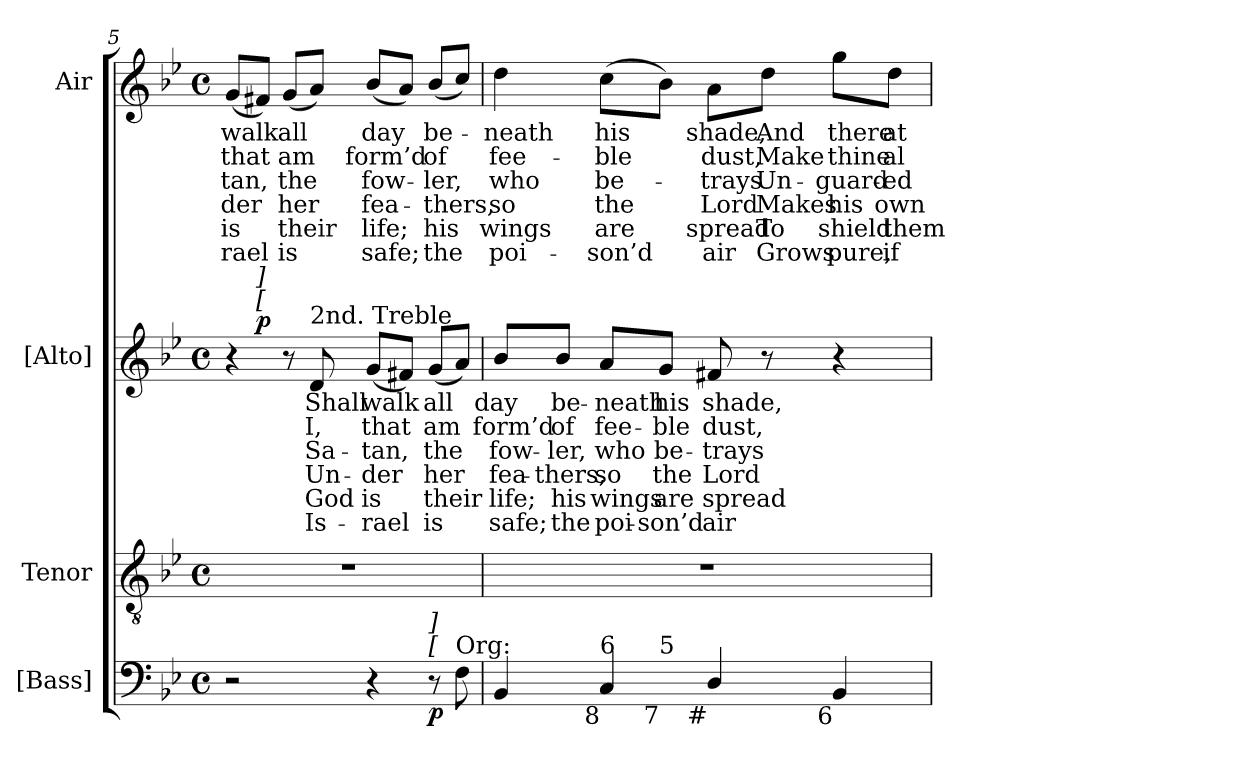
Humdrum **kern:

**kern	**dynam	**kern	**kern	**text	**text	**text	**text	**text	**text	**dynam	**kern	**text	**text	**text	**text	**text	**text
*part4	*part4	*part3	*part2	*part2	*part2	*part2	*part2	*part2	*part2	*part2	*part1	*part1	*part1	*part1	*part1	*part1	*part1
*staff4	*staff4	*staff3	*staff2	*staff2	*staff2	*staff2	*staff2	*staff2	*staff2	*staff2	*staff1	*staff1	*staff1	*staff1	*staff1	*staff1	*staff1
*I"[Bass]	*	*I"Tenor	*I"[Alto]	*	*	*	*	*	*	*	*I"Air	*	*	*	*	*	*
*I'B.	*	*I'T.	*I'A.	*	*	*	*	*	*	*	*	*	*	*	*	*	*
!!LO:LB:g=z
*clefF4	*	*clefGv2	*clefG2	*	*	*	*	*	*	*	*clefG2	*	*	*	*	*	*
*	*	*ITrd7c12	*	*	*	*	*	*	*	*	*	*	*	*	*	*	*
*k[b-e-]	*	*k[b-e-]	*k[b-e-]	*	*	*	*	*	*	*	*k[b-e-]	*	*	*	*	*	*
*B-:	*	*B-:	*B-:	*	*	*	*	*	*	*	*B-:	*	*	*	*	*	*
*M4/4	*	*M4/4	*M4/4	*	*	*	*	*	*	*	*M4/4	*	*	*	*	*	*
*met(c)	*	*met(c)	*met(c)	*	*	*	*	*	*	*	*met(c)	*	*	*	*	*	*
=5	=5	=5	=5	=5	=5	=5	=5	=5	=5	=5	=5	=5	=5	=5	=5	=5	=5
!	!	!	!	!	!	!	!	!	!	!	!	!LO:LY:b:color=#000000	!LO:LY:b:color=#000000	!LO:LY:b:color=#000000	!LO:LY:b:color=#000000	!LO:LY:b:color=#000000	!LO:LY:b:color=#000000
*	*	*	*^	*	*	*	*	*	*	*	*	*	*	*	*	*	*
2r	.	1r	4r	8ryy	.	.	.	.	.	.	.	(8gi/L	walk	that	-tan,	der	is	rael
!	!	!	!	!LO:TX:a:i:t=[	!	!	!	!	!	!	!	!	!	!	!	!	!	!
!	!	!	!	!LO:TX:a:i:t=]	!	!	!	!	!	!	!	!	!	!	!	!	!	!
.	.	.	.	2..ryy	.	.	.	.	.	.	p	8f#Xi/J)	.	.	.	.	.	.
!	!	!	!	!	!	!	!	!	!	!	!	!	!LO:LY:b:color=#000000	!LO:LY:b:color=#000000	!LO:LY:b:color=#000000	!LO:LY:b:color=#000000	!LO:LY:b:color=#000000	!LO:LY:b:color=#000000
.	.	.	8r	.	.	.	.	.	.	.	.	(8gi/L	all	am	the	her	their	is
!	!	!	!LO:TX:a:t=2nd. Treble	!	!	!	!	!	!	!	!	!	!	!	!	!	!	!
!	!	!	!	!	!LO:LY:b:color=#000000	!LO:LY:b:color=#000000	!LO:LY:b:color=#000000	!LO:LY:b:color=#000000	!LO:LY:b:color=#000000	!LO:LY:b:color=#000000	!	!	!	!	!	!	!	!
.	.	.	8di/	.	Shall	I,	Sa-	-Un-	-God	Is-	.	8ai/J)	.	.	.	.	.	.
!	!	!	!	!	!LO:LY:b:color=#000000	!LO:LY:b:color=#000000	!LO:LY:b:color=#000000	!LO:LY:b:color=#000000	!LO:LY:b:color=#000000	!LO:LY:b:color=#000000	!	!	!	!	!	!	!	!
!	!	!	!	!	!	!	!	!	!	!	!	!	!LO:LY:b:color=#000000	!LO:LY:b:color=#000000	!LO:LY:b:color=#000000	!LO:LY:b:color=#000000	!LO:LY:b:color=#000000	!LO:LY:b:color=#000000
4r	.	.	(8gi/L	.	walk	that	-tan,	der	is	rael	.	(8b-i/L	day	form’d	fow-	-fea-	-life;	safe;
.	.	.	8f#Xi/J)	.	.	.	.	.	.	.	.	8ai/J)	.	.	.	.	.	.
!	!	!	!	!	!LO:LY:b:color=#000000	!LO:LY:b:color=#000000	!LO:LY:b:color=#000000	!LO:LY:b:color=#000000	!LO:LY:b:color=#000000	!LO:LY:b:color=#000000	!	!	!	!	!	!	!	!
!LO:TX:a:i:t=[	!	!	!	!	!	!	!	!	!	!	!	!	!	!	!	!	!	!
!LO:TX:a:i:t=]	!	!	!	!	!	!	!	!	!	!	!	!	!	!	!	!	!	!
!	!	!	!	!	!	!	!	!	!	!	!	!	!LO:LY:b:color=#000000	!LO:LY:b:color=#000000	!LO:LY:b:color=#000000	!LO:LY:b:color=#000000	!LO:LY:b:color=#000000	!LO:LY:b:color=#000000
8r	p	.	(8gi/L	.	all	am	the	her	their	is	.	(8b-i/L	be-	of	ler,	thers,	his	the
!LO:TX:a:t=Org&colon;	!	!	!	!	!	!	!	!	!	!	!	!	!	!	!	!	!	!
8Fi\	.	.	8ai/J)	.	.	.	.	.	.	.	.	8cci/J)	.	.	.	.	.	.
*	*	*	*v	*v	*	*	*	*	*	*	*	*	*	*	*	*	*	*
=6	=6	=6	=6	=6	=6	=6	=6	=6	=6	=6	=6	=6	=6	=6	=6	=6	=6
*	*	*	*^	*	*	*	*	*	*	*	*	*	*	*	*	*	*
!	!	!	!	!	!LO:LY:b:color=#000000	!LO:LY:b:color=#000000	!LO:LY:b:color=#000000	!LO:LY:b:color=#000000	!LO:LY:b:color=#000000	!LO:LY:b:color=#000000	!	!	!	!	!	!	!	!
*	*	*	*v	*v	*	*	*	*	*	*	*	*	*	*	*	*	*	*
*	*	*	*^	*	*	*	*	*	*	*	*	*	*	*	*	*	*
!	!	!	!	!	!	!	!	!	!	!	!	!	!LO:LY:b:color=#000000	!LO:LY:b:color=#000000	!LO:LY:b:color=#000000	!LO:LY:b:color=#000000	!LO:LY:b:color=#000000	!LO:LY:b:color=#000000
*^	*	*	*v	*v	*	*	*	*	*	*	*	*	*	*	*	*	*	*
4BB-i/	4.ryy	.	1r	8b-i/L	day	form’d	fow-	-fea-	-life;	safe;	.	4ddi\	-neath	fee-	who	so	wings	poi-
!	!	!	!	!	!LO:LY:b:color=#000000	!LO:LY:b:color=#000000	!LO:LY:b:color=#000000	!LO:LY:b:color=#000000	!LO:LY:b:color=#000000	!LO:LY:b:color=#000000	!	!	!	!	!	!	!	!
.	.	.	.	8b-i/J	be-	of	ler,	thers,	his	the	.	.	.	.	.	.	.	.
!	!	!	!	!	!LO:LY:b:color=#000000	!LO:LY:b:color=#000000	!LO:LY:b:color=#000000	!LO:LY:b:color=#000000	!LO:LY:b:color=#000000	!LO:LY:b:color=#000000	!	!	!	!	!	!	!	!
!LO:TX:b:rj:t=8	!	!	!	!	!	!	!	!	!	!	!	!	!	!	!	!	!	!
!LO:TX:t=6	!	!	!	!	!	!	!	!	!	!	!	!	!	!	!	!	!	!
!	!	!	!	!	!	!	!	!	!	!	!	!	!LO:LY:b:color=#000000	!LO:LY:b:color=#000000	!LO:LY:b:color=#000000	!LO:LY:b:color=#000000	!LO:LY:b:color=#000000	!LO:LY:b:color=#000000
4Ci/	.	.	.	8ai/L	-neath	fee-	who	so	wings	poi-	.	(8cci\L	his	-ble	-be-	-the	are	son’d
!	!LO:TX:b:rj:t=7	!	!	!	!	!	!	!	!	!	!	!	!	!	!	!	!	!
!	!LO:TX:t=5	!	!	!	!	!	!	!	!	!	!	!	!	!	!	!	!	!
!	!	!	!	!	!LO:LY:b:color=#000000	!LO:LY:b:color=#000000	!LO:LY:b:color=#000000	!LO:LY:b:color=#000000	!LO:LY:b:color=#000000	!LO:LY:b:color=#000000	!	!	!	!	!	!	!	!
.	2ryy	.	.	8gi/J	his	-ble	-be-	-the	are	son’d	.	8b-i\J)	.	.	.	.	.	.
!	!	!	!	!	!LO:LY:b:color=#000000	!LO:LY:b:color=#000000	!LO:LY:b:color=#000000	!LO:LY:b:color=#000000	!LO:LY:b:color=#000000	!LO:LY:b:color=#000000	!	!	!	!	!	!	!	!
!LO:TX:b:rj:t=#	!	!	!	!	!	!	!	!	!	!	!	!	!	!	!	!	!	!
!	!	!	!	!	!	!	!	!	!	!	!	!	!LO:LY:b:color=#000000	!LO:LY:b:color=#000000	!LO:LY:b:color=#000000	!LO:LY:b:color=#000000	!LO:LY:b:color=#000000	!LO:LY:b:color=#000000
4Di/	.	.	.	8f#Xi/	shade,	dust,	trays	Lord	spread	air	.	8ai\L	shade,	dust,	trays	Lord	spread	air
!	!	!	!	!	!	!	!	!	!	!	!	!	!LO:LY:b:color=#000000	!LO:LY:b:color=#000000	!LO:LY:b:color=#000000	!LO:LY:b:color=#000000	!LO:LY:b:color=#000000	!LO:LY:b:color=#000000
.	.	.	.	8r	.	.	.	.	.	.	.	8ddi\J	And	Make	Un-	-Makes	To	Grows
!LO:TX:b:rj:t=6	!	!	!	!	!	!	!	!	!	!	!	!	!	!	!	!	!	!
!	!	!	!	!	!	!	!	!	!	!	!	!	!LO:LY:b:color=#000000	!LO:LY:b:color=#000000	!LO:LY:b:color=#000000	!LO:LY:b:color=#000000	!LO:LY:b:color=#000000	!LO:LY:b:color=#000000
4BB-i/	.	.	.	4r	.	.	.	.	.	.	.	8ggi\L	there	thine	guard-	-his	shield	pure,
!	!	!	!	!	!	!	!	!	!	!	!	!	!LO:LY:b:color=#000000	!LO:LY:b:color=#000000	!LO:LY:b:color=#000000	!LO:LY:b:color=#000000	!LO:LY:b:color=#000000	!LO:LY:b:color=#000000
.	8ryy	.	.	.	.	.	.	.	.	.	.	8ddi\J	at	al-	ed	own	them	if
*v	*v	*	*	*	*	*	*	*	*	*	*	*	*	*	*	*	*	*
=	=	=	=	=	=	=	=	=	=	=	=	=	=	=	=	=	=
*-	*-	*-	*-	*-	*-	*-	*-	*-	*-	*-	*-	*-	*-	*-	*-	*-	*-
